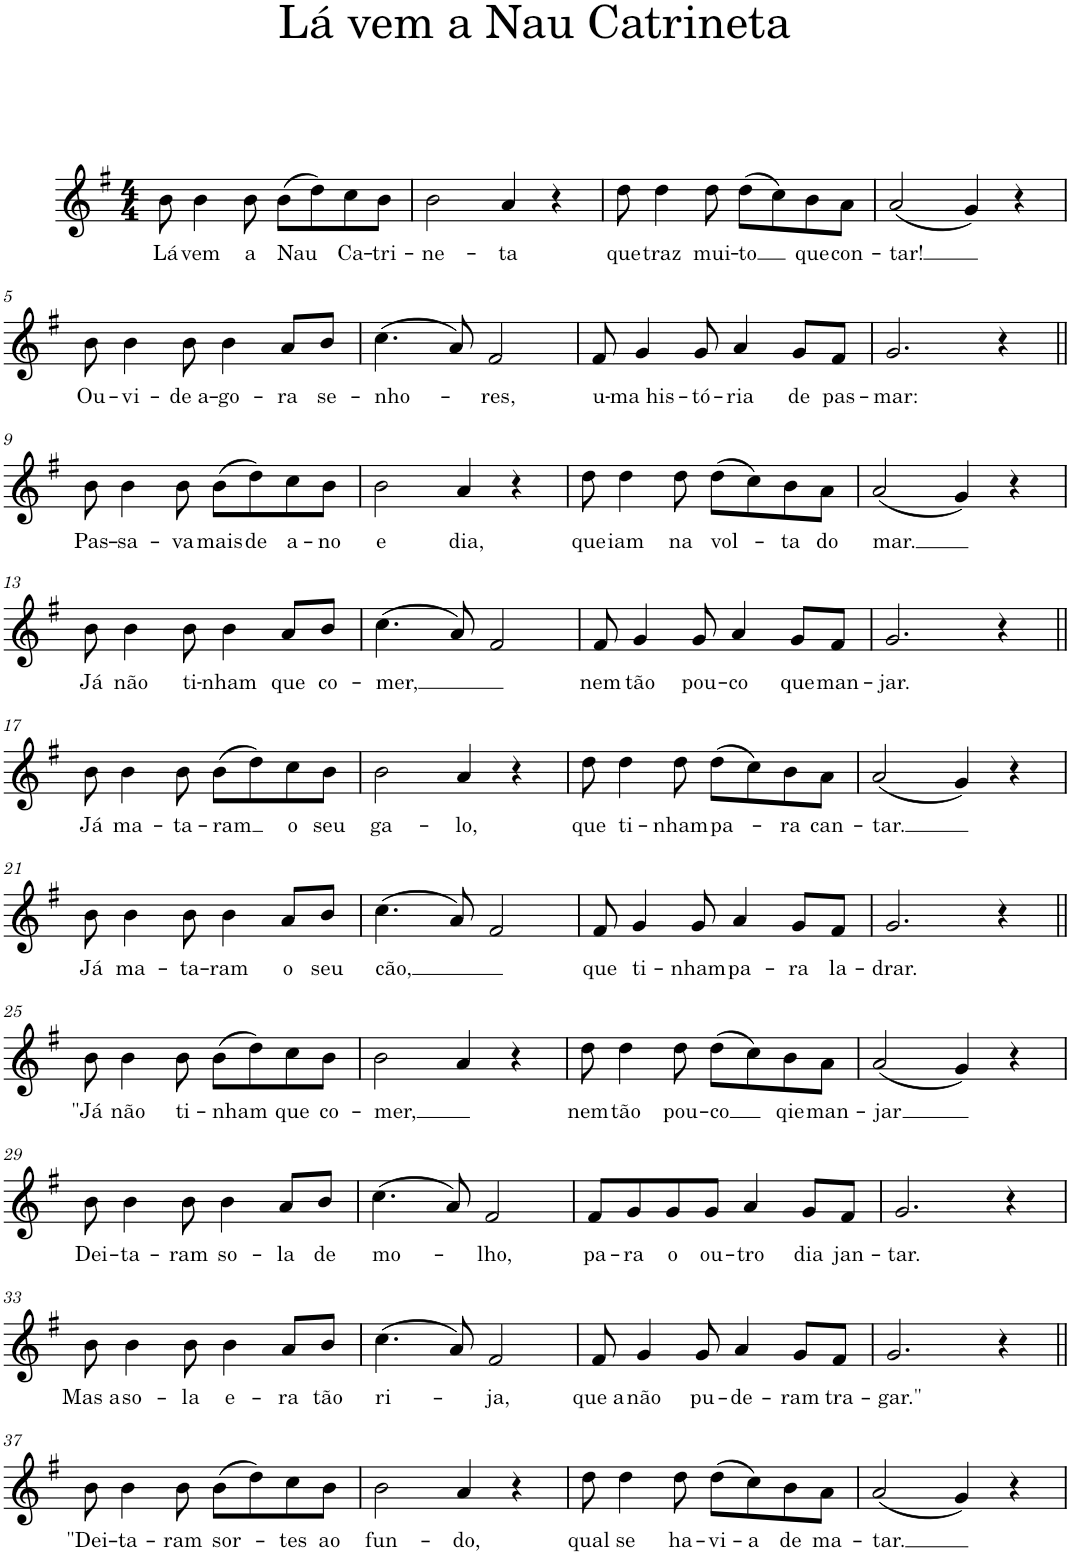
**kern	**text
*part1	*part1
*staff1	*staff1
*I"Violin	*
*I'Vln.	*
*clefG2	*
*k[f#]	*
*M4/4	*
=1	=1
!	!LO:LY:b
8b\	Lá
!	!LO:LY:b
4b\	vem
!	!LO:LY:b
8b\	a
!	!LO:LY:b
(8b\L	Nau
8dd\)	.
!	!LO:LY:b
8cc\	Ca-
!	!LO:LY:b
8b\J	-tri-
=2	=2
!	!LO:LY:b
2b\	-ne-
!	!LO:LY:b
4a/	-ta
4r	.
=3	=3
!	!LO:LY:b
8dd\	que
!	!LO:LY:b
4dd\	traz
!	!LO:LY:b
8dd\	mui-
!	!LO:LY:b
(8dd\L	-to
8cc\)	.
!	!LO:LY:b
8b\	que
!	!LO:LY:b
8a\J	con-
=4	=4
!	!LO:LY:b
(2a/	-tar!
4g/)	.
4r	.
!!LO:LB:g=z
=5	=5
!	!LO:LY:b
8b\	Ou-
!	!LO:LY:b
4b\	-vi-
!	!LO:LY:b
8b\	-de a-
!	!LO:LY:b
4b\	-go-
!	!LO:LY:b
8a/L	-ra
!	!LO:LY:b
8b/J	se-
=6	=6
!	!LO:LY:b
(4.cc\	-nho-
8a/)	.
!	!LO:LY:b
2f#/	-res,
=7	=7
!	!LO:LY:b
8f#/	u-
!	!LO:LY:b
4g/	-ma his-
!	!LO:LY:b
8g/	-tó-
!	!LO:LY:b
4a/	-ria
!	!LO:LY:b
8g/L	de
!	!LO:LY:b
8f#/J	pas-
=8	=8
!	!LO:LY:b
2.g/	-mar:
4r	.
!!LO:LB:g=z
=9||	=9||
!	!LO:LY:b
8b\	Pas-
!	!LO:LY:b
4b\	-sa-
!	!LO:LY:b
8b\	-va
!	!LO:LY:b
(8b\L	mais
!	!LO:LY:b
8dd\)	de
!	!LO:LY:b
8cc\	a-
!	!LO:LY:b
8b\J	-no
=10	=10
!	!LO:LY:b
2b\	e
!	!LO:LY:b
4a/	dia,
4r	.
=11	=11
!	!LO:LY:b
8dd\	que
!	!LO:LY:b
4dd\	iam
!	!LO:LY:b
8dd\	na
!	!LO:LY:b
(8dd\L	vol-
8cc\)	.
!	!LO:LY:b
8b\	-ta
!	!LO:LY:b
8a\J	do
=12	=12
!	!LO:LY:b
(2a/	mar.
4g/)	.
4r	.
!!LO:LB:g=z
=13	=13
!	!LO:LY:b
8b\	Já
!	!LO:LY:b
4b\	não
!	!LO:LY:b
8b\	ti-
!	!LO:LY:b
4b\	-nham
!	!LO:LY:b
8a/L	que
!	!LO:LY:b
8b/J	co-
=14	=14
!	!LO:LY:b
(4.cc\	-mer,
8a/)	.
2f#/	.
=15	=15
!	!LO:LY:b
8f#/	nem
!	!LO:LY:b
4g/	tão
!	!LO:LY:b
8g/	pou-
!	!LO:LY:b
4a/	-co
!	!LO:LY:b
8g/L	que
!	!LO:LY:b
8f#/J	man-
=16	=16
!	!LO:LY:b
2.g/	-jar.
4r	.
!!LO:LB:g=z
=17||	=17||
!	!LO:LY:b
8b\	Já
!	!LO:LY:b
4b\	ma-
!	!LO:LY:b
8b\	-ta-
!	!LO:LY:b
(8b\L	-ram
8dd\)	.
!	!LO:LY:b
8cc\	o
!	!LO:LY:b
8b\J	seu
=18	=18
!	!LO:LY:b
2b\	ga-
!	!LO:LY:b
4a/	-lo,
4r	.
=19	=19
!	!LO:LY:b
8dd\	que
!	!LO:LY:b
4dd\	ti-
!	!LO:LY:b
8dd\	-nham
!	!LO:LY:b
(8dd\L	pa-
8cc\)	.
!	!LO:LY:b
8b\	-ra
!	!LO:LY:b
8a\J	can-
=20	=20
!	!LO:LY:b
(2a/	-tar.
4g/)	.
4r	.
!!LO:LB:g=z
=21	=21
!	!LO:LY:b
8b\	Já
!	!LO:LY:b
4b\	ma-
!	!LO:LY:b
8b\	-ta-
!	!LO:LY:b
4b\	-ram
!	!LO:LY:b
8a/L	o
!	!LO:LY:b
8b/J	seu
=22	=22
!	!LO:LY:b
(4.cc\	cão,
8a/)	.
2f#/	.
=23	=23
!	!LO:LY:b
8f#/	que
!	!LO:LY:b
4g/	ti-
!	!LO:LY:b
8g/	-nham
!	!LO:LY:b
4a/	pa-
!	!LO:LY:b
8g/L	-ra
!	!LO:LY:b
8f#/J	la-
=24	=24
!	!LO:LY:b
2.g/	-drar.
4r	.
!!LO:LB:g=z
=25||	=25||
!	!LO:LY:b
8b\	"Já
!	!LO:LY:b
4b\	não
!	!LO:LY:b
8b\	ti-
!	!LO:LY:b
(8b\L	-nham
8dd\)	.
!	!LO:LY:b
8cc\	que
!	!LO:LY:b
8b\J	co-
=26	=26
!	!LO:LY:b
2b\	-mer,
4a/	.
4r	.
=27	=27
!	!LO:LY:b
8dd\	nem
!	!LO:LY:b
4dd\	tão
!	!LO:LY:b
8dd\	pou-
!	!LO:LY:b
(8dd\L	-co
8cc\)	.
!	!LO:LY:b
8b\	qie
!	!LO:LY:b
8a\J	man-
=28	=28
!	!LO:LY:b
(2a/	-jar
4g/)	.
4r	.
!!LO:LB:g=z
=29	=29
!	!LO:LY:b
8b\	Dei-
!	!LO:LY:b
4b\	-ta-
!	!LO:LY:b
8b\	-ram
!	!LO:LY:b
4b\	so-
!	!LO:LY:b
8a/L	-la
!	!LO:LY:b
8b/J	de
=30	=30
!	!LO:LY:b
(4.cc\	mo-
8a/)	.
!	!LO:LY:b
2f#/	-lho,
=31	=31
!	!LO:LY:b
8f#/L	pa-
!	!LO:LY:b
8g/	-ra
!	!LO:LY:b
8g/	o
!	!LO:LY:b
8g/J	ou-
!	!LO:LY:b
4a/	-tro
!	!LO:LY:b
8g/L	-dia
!	!LO:LY:b
8f#/J	jan-
=32	=32
!	!LO:LY:b
2.g/	-tar.
4r	.
!!LO:LB:g=z
=33	=33
!	!LO:LY:b
8b\	Mas a
!	!LO:LY:b
4b\	so-
!	!LO:LY:b
8b\	-la
!	!LO:LY:b
4b\	e-
!	!LO:LY:b
8a/L	-ra
!	!LO:LY:b
8b/J	tão
=34	=34
!	!LO:LY:b
(4.cc\	ri-
8a/)	.
!	!LO:LY:b
2f#/	-ja,
=35	=35
!	!LO:LY:b
8f#/	que a
!	!LO:LY:b
4g/	não
!	!LO:LY:b
8g/	pu-
!	!LO:LY:b
4a/	-de-
!	!LO:LY:b
8g/L	-ram
!	!LO:LY:b
8f#/J	tra-
=36	=36
!	!LO:LY:b
2.g/	-gar."
4r	.
!!LO:LB:g=z
=37||	=37||
!	!LO:LY:b
8b\	"Dei-
!	!LO:LY:b
4b\	-ta-
!	!LO:LY:b
8b\	-ram
!	!LO:LY:b
(8b\L	sor-
8dd\)	.
!	!LO:LY:b
8cc\	-tes
!	!LO:LY:b
8b\J	ao
=38	=38
!	!LO:LY:b
2b\	fun-
!	!LO:LY:b
4a/	-do,
4r	.
=39	=39
!	!LO:LY:b
8dd\	qual
!	!LO:LY:b
4dd\	se
!	!LO:LY:b
8dd\	ha-
!	!LO:LY:b
(8dd\L	-vi-
!	!LO:LY:b
8cc\)	-a
!	!LO:LY:b
8b\	de
!	!LO:LY:b
8a\J	ma-
=40	=40
!	!LO:LY:b
(2a/	-tar.
4g/)	.
4r	.
=	=
*-	*-
